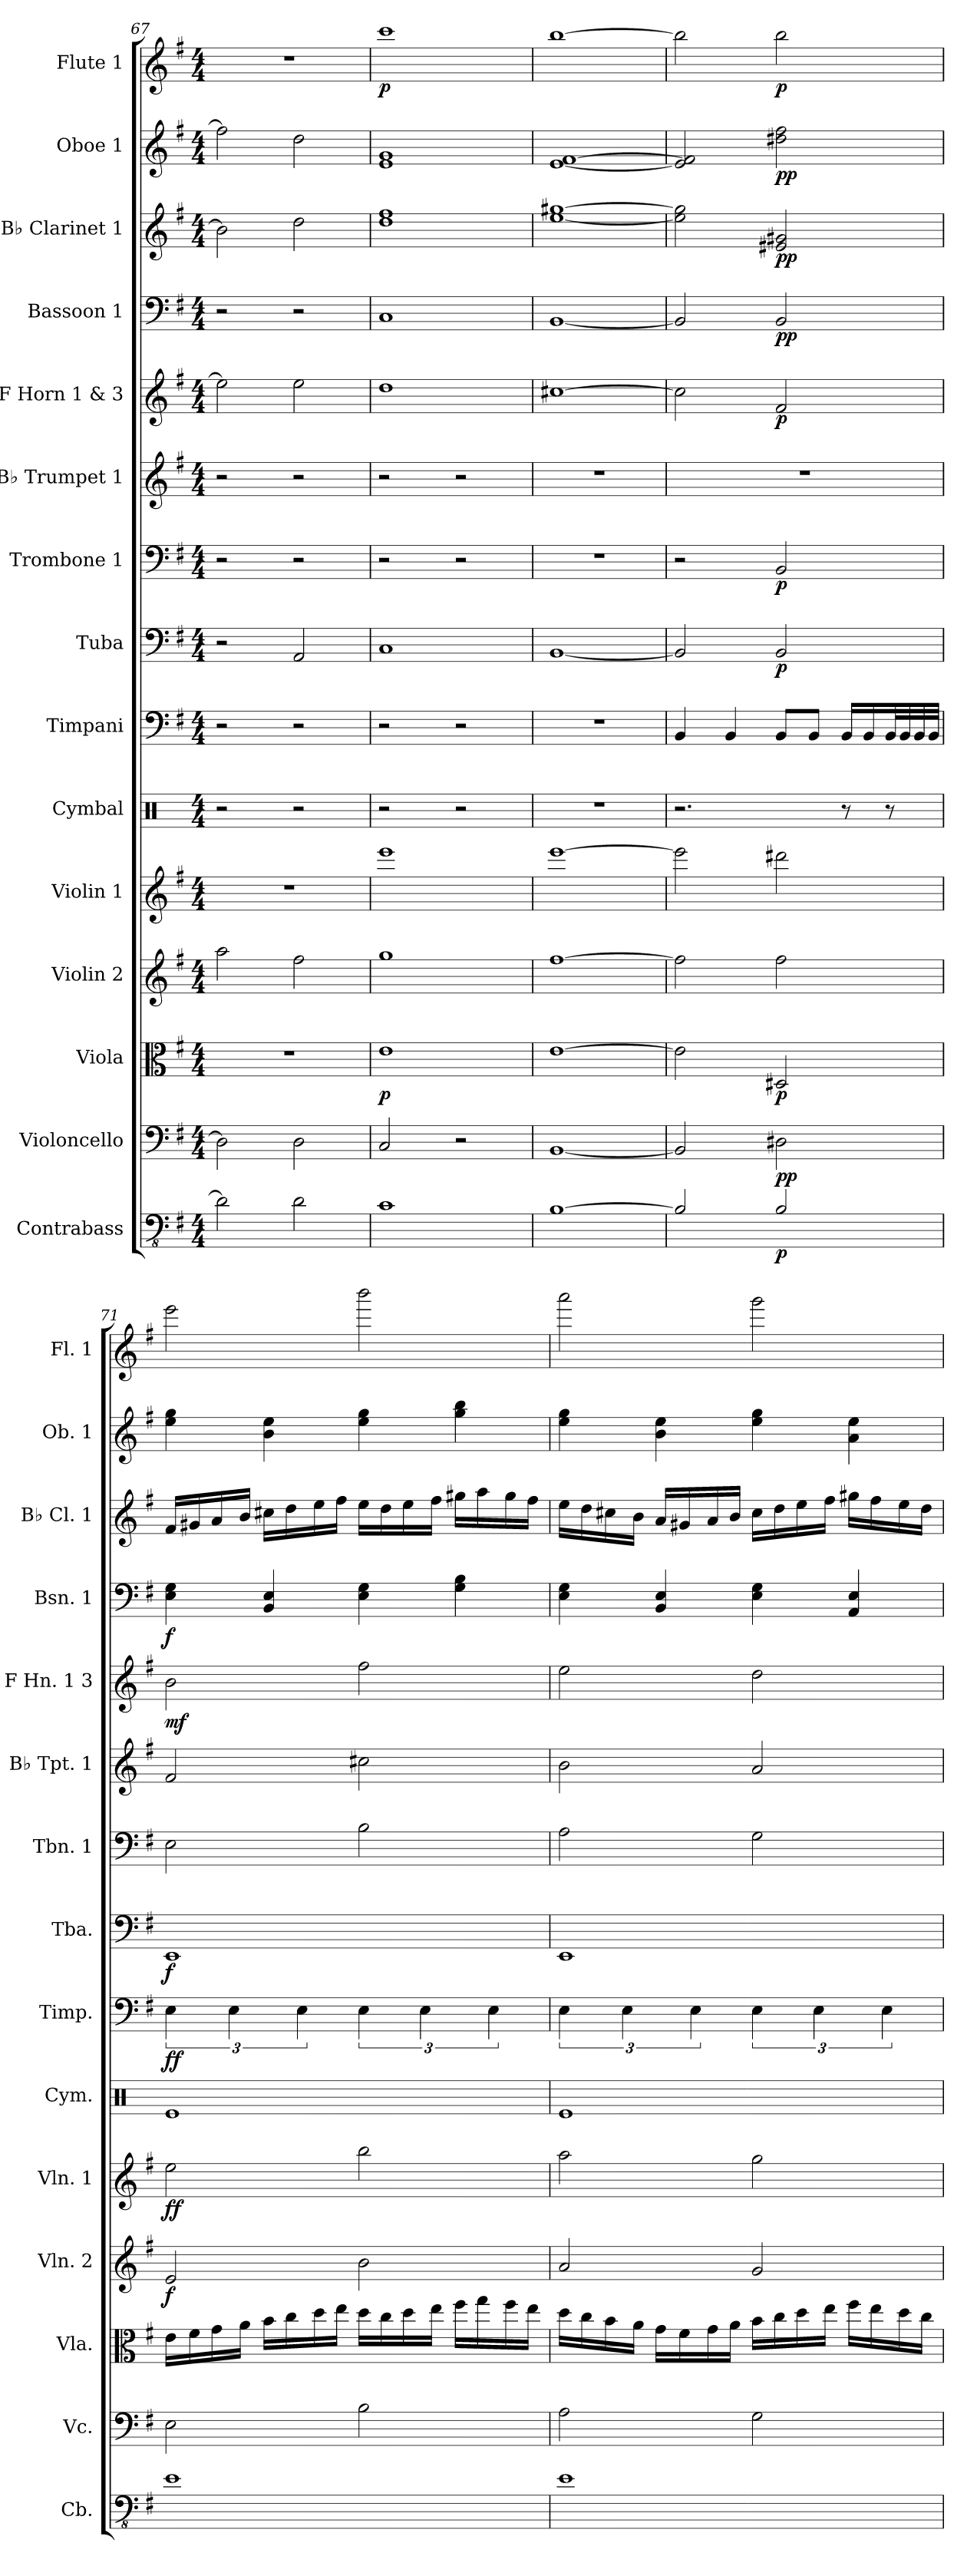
**kern	**dynam	**kern	**dynam	**kern	**dynam	**kern	**dynam	**kern	**dynam	**kern	**kern	**dynam	**kern	**dynam	**kern	**dynam	**kern	**kern	**dynam	**kern	**dynam	**kern	**dynam	**kern	**dynam	**kern	**dynam
*part15	*part15	*part14	*part14	*part13	*part13	*part12	*part12	*part11	*part11	*part10	*part9	*part9	*part8	*part8	*part7	*part7	*part6	*part5	*part5	*part4	*part4	*part3	*part3	*part2	*part2	*part1	*part1
*staff15	*staff15	*staff14	*staff14	*staff13	*staff13	*staff12	*staff12	*staff11	*staff11	*staff10	*staff9	*staff9	*staff8	*staff8	*staff7	*staff7	*staff6	*staff5	*staff5	*staff4	*staff4	*staff3	*staff3	*staff2	*staff2	*staff1	*staff1
*I"Contrabass	*	*I"Violoncello	*	*I"Viola	*	*I"Violin 2	*	*I"Violin 1	*	*I"Cymbal	*I"Timpani	*	*I"Tuba	*	*I"Trombone 1	*	*I"B♭ Trumpet 1	*I"F Horn 1 &amp; 3	*	*I"Bassoon 1	*	*I"B♭ Clarinet 1	*	*I"Oboe 1	*	*I"Flute 1	*
*I'Cb.	*	*I'Vc.	*	*I'Vla.	*	*I'Vln. 2	*	*I'Vln. 1	*	*I'Cym.	*I'Timp.	*	*I'Tba.	*	*I'Tbn. 1	*	*I'B♭ Tpt. 1	*I'F Hn. 1 3	*	*I'Bsn. 1	*	*I'B♭ Cl. 1	*	*I'Ob. 1	*	*I'Fl. 1	*
*clefFv4	*	*clefF4	*	*clefC3	*	*clefG2	*	*clefG2	*	*clefX	*clefF4	*	*clefF4	*	*clefF4	*	*clefG2	*clefG2	*	*clefF4	*	*clefG2	*	*clefG2	*	*clefG2	*
*ITrd7c12	*	*	*	*	*	*	*	*	*	*	*	*	*	*	*	*	*ITrd1c2	*ITrd4c7	*	*	*	*ITrd1c2	*	*	*	*	*
*k[f#]	*	*k[f#]	*	*k[f#]	*	*k[f#]	*	*k[f#]	*	*k[]	*k[f#]	*	*k[f#]	*	*k[f#]	*	*k[b-]	*k[]	*	*k[f#]	*	*k[b-]	*	*k[f#]	*	*k[f#]	*
*M4/4	*	*M4/4	*	*M4/4	*	*M4/4	*	*M4/4	*	*M4/4	*M4/4	*	*M4/4	*	*M4/4	*	*M4/4	*M4/4	*	*M4/4	*	*M4/4	*	*M4/4	*	*M4/4	*
=67	=67	=67	=67	=67	=67	=67	=67	=67	=67	=67	=67	=67	=67	=67	=67	=67	=67	=67	=67	=67	=67	=67	=67	=67	=67	=67	=67
2DD\]	.	2D\]	.	1r	.	2aa\	.	1r	.	2r	2r	.	2r	.	2r	.	2r	2a\]	.	2r	.	2a\]	.	2ff#\]	.	1r	.
2DD\	.	2D\	.	.	.	2ff#\	.	.	.	2r	2r	.	2AA/	.	2r	.	2r	2a\	.	2r	.	2cc\	.	2dd\	.	.	.
=68	=68	=68	=68	=68	=68	=68	=68	=68	=68	=68	=68	=68	=68	=68	=68	=68	=68	=68	=68	=68	=68	=68	=68	=68	=68	=68	=68
!	!	!	!	!	!LO:DY:b	!	!	!	!	!	!	!	!	!	!	!	!	!	!	!	!	!	!	!	!	!	!LO:DY:b
1CC	.	2C/	.	1e	p	1gg	.	1eee	.	2r	2r	.	1C	.	2r	.	2r	1g	.	1C	.	1cc 1ee	.	1e 1g	.	1ccc	p
.	.	2r	.	.	.	.	.	.	.	2r	2r	.	.	.	2r	.	2r	.	.	.	.	.	.	.	.	.	.
=69	=69	=69	=69	=69	=69	=69	=69	=69	=69	=69	=69	=69	=69	=69	=69	=69	=69	=69	=69	=69	=69	=69	=69	=69	=69	=69	=69
[1BBB	.	[1BB	.	[1e	.	[1ff#	.	[1eee	.	1r	1r	.	[1BB	.	1r	.	1r	[1f#X	.	[1BB	.	[1dd [1ff#X	.	[1e [1f#	.	[1bb	.
=70	=70	=70	=70	=70	=70	=70	=70	=70	=70	=70	=70	=70	=70	=70	=70	=70	=70	=70	=70	=70	=70	=70	=70	=70	=70	=70	=70
2BBB/]	.	2BB/]	.	2e\]	.	2ff#\]	.	2eee\]	.	2.r	4BB/	.	2BB/]	.	2r	.	1r	2f#\]	.	2BB/]	.	2dd\] 2ff#\]	.	2e/] 2f#/]	.	2bb\]	.
.	.	.	.	.	.	.	.	.	.	.	4BB/	.	.	.	.	.	.	.	.	.	.	.	.	.	.	.	.
!	!LO:DY:b	!	!LO:DY:b	!	!	!	!	!	!	!	!	!	!	!	!	!	!	!	!	!	!	!	!	!	!	!	!
!	!	!	!LO:DY:n=1:b	!	!LO:DY:b	!	!	!	!	!	!	!	!	!LO:DY:b	!	!LO:DY:b	!	!	!LO:DY:b	!	!LO:DY:b	!	!	!	!	!	!
!	!	!	!	!	!	!	!	!	!	!	!	!	!	!	!	!	!	!	!	!	!LO:DY:n=1:b	!	!LO:DY:b	!	!	!	!
!	!	!	!	!	!	!	!	!	!	!	!	!	!	!	!	!	!	!	!	!	!	!	!LO:DY:n=1:b	!	!LO:DY:b	!	!
!	!	!	!	!	!	!	!	!	!	!	!	!	!	!	!	!	!	!	!	!	!	!	!	!	!LO:DY:n=1:b	!	!LO:DY:b
2BBB/	p	2D#X\	p p	2D#X/	p	2ff#\	.	2ddd#X\	.	.	8BB/L	.	2BB/	p	2BB/	p	.	2B/	p	2BB/	p p	2d#X/ 2f#X/	p p	2dd#X\ 2ff#\	p p	2bb\	p
.	.	.	.	.	.	.	.	.	.	.	8BB/J	.	.	.	.	.	.	.	.	.	.	.	.	.	.	.	.
.	.	.	.	.	.	.	.	.	.	8r	16BB/LL	.	.	.	.	.	.	.	.	.	.	.	.	.	.	.	.
.	.	.	.	.	.	.	.	.	.	.	16BB/	.	.	.	.	.	.	.	.	.	.	.	.	.	.	.	.
.	.	.	.	.	.	.	.	.	.	8r	32BB/L	.	.	.	.	.	.	.	.	.	.	.	.	.	.	.	.
.	.	.	.	.	.	.	.	.	.	.	32BB/	.	.	.	.	.	.	.	.	.	.	.	.	.	.	.	.
.	.	.	.	.	.	.	.	.	.	.	32BB/	.	.	.	.	.	.	.	.	.	.	.	.	.	.	.	.
.	.	.	.	.	.	.	.	.	.	.	32BB/JJJ	.	.	.	.	.	.	.	.	.	.	.	.	.	.	.	.
=71	=71	=71	=71	=71	=71	=71	=71	=71	=71	=71	=71	=71	=71	=71	=71	=71	=71	=71	=71	=71	=71	=71	=71	=71	=71	=71	=71
!	!	!	!	!	!	!	!LO:DY:b	!	!LO:DY:b	!	!	!LO:DY:b	!	!LO:DY:b	!	!	!	!	!LO:DY:b	!	!LO:DY:b	!	!	!	!LO:DY:b	!	!
1EE	.	2E\	.	16e\LL	.	2e/	f	2ee\	ff	1Re	6E\	ff	1EE	f	2E\	.	2e/	2e\	mf	4E\ 4G\	f	16e/LL	.	4ee\ 4gg\	other-dynamics	2eee\	.
.	.	.	.	16f#\	.	.	.	.	.	.	.	.	.	.	.	.	.	.	.	.	.	16f#X/	.	.	.	.	.
.	.	.	.	16g\	.	.	.	.	.	.	.	.	.	.	.	.	.	.	.	.	.	16g/	.	.	.	.	.
.	.	.	.	.	.	.	.	.	.	.	6E\	.	.	.	.	.	.	.	.	.	.	.	.	.	.	.	.
.	.	.	.	16a\JJ	.	.	.	.	.	.	.	.	.	.	.	.	.	.	.	.	.	16a/JJ	.	.	.	.	.
.	.	.	.	16b\LL	.	.	.	.	.	.	.	.	.	.	.	.	.	.	.	4BB/ 4E/	.	16bn\LL	.	4b\ 4ee\	.	.	.
.	.	.	.	16cc\	.	.	.	.	.	.	.	.	.	.	.	.	.	.	.	.	.	16cc\	.	.	.	.	.
.	.	.	.	.	.	.	.	.	.	.	6E\	.	.	.	.	.	.	.	.	.	.	.	.	.	.	.	.
.	.	.	.	16dd\	.	.	.	.	.	.	.	.	.	.	.	.	.	.	.	.	.	16dd\	.	.	.	.	.
.	.	.	.	16ee\JJ	.	.	.	.	.	.	.	.	.	.	.	.	.	.	.	.	.	16ee\JJ	.	.	.	.	.
.	.	2B\	.	16dd\LL	.	2b\	.	2bb\	.	.	6E\	.	.	.	2B\	.	2bn\	2b\	.	4E\ 4G\	.	16dd\LL	.	4ee\ 4gg\	.	2bbb\	.
.	.	.	.	16cc\	.	.	.	.	.	.	.	.	.	.	.	.	.	.	.	.	.	16cc\	.	.	.	.	.
.	.	.	.	16dd\	.	.	.	.	.	.	.	.	.	.	.	.	.	.	.	.	.	16dd\	.	.	.	.	.
.	.	.	.	.	.	.	.	.	.	.	6E\	.	.	.	.	.	.	.	.	.	.	.	.	.	.	.	.
.	.	.	.	16ee\JJ	.	.	.	.	.	.	.	.	.	.	.	.	.	.	.	.	.	16ee\JJ	.	.	.	.	.
.	.	.	.	16ff#\LL	.	.	.	.	.	.	.	.	.	.	.	.	.	.	.	4G\ 4B\	.	16ff#X\LL	.	4gg\ 4bb\	.	.	.
.	.	.	.	16gg\	.	.	.	.	.	.	.	.	.	.	.	.	.	.	.	.	.	16gg\	.	.	.	.	.
.	.	.	.	.	.	.	.	.	.	.	6E\	.	.	.	.	.	.	.	.	.	.	.	.	.	.	.	.
.	.	.	.	16ff#\	.	.	.	.	.	.	.	.	.	.	.	.	.	.	.	.	.	16ff#\	.	.	.	.	.
.	.	.	.	16ee\JJ	.	.	.	.	.	.	.	.	.	.	.	.	.	.	.	.	.	16ee\JJ	.	.	.	.	.
!!LO:PB:g=z
=72	=72	=72	=72	=72	=72	=72	=72	=72	=72	=72	=72	=72	=72	=72	=72	=72	=72	=72	=72	=72	=72	=72	=72	=72	=72	=72	=72
1EE	.	2A\	.	16dd\LL	.	2a/	.	2aa\	.	1Re	6E\	.	1EE	.	2A\	.	2a\	2a\	.	4E\ 4G\	.	16dd\LL	.	4ee\ 4gg\	.	2aaa\	.
.	.	.	.	16cc\	.	.	.	.	.	.	.	.	.	.	.	.	.	.	.	.	.	16cc\	.	.	.	.	.
.	.	.	.	16b\	.	.	.	.	.	.	.	.	.	.	.	.	.	.	.	.	.	16bn\	.	.	.	.	.
.	.	.	.	.	.	.	.	.	.	.	6E\	.	.	.	.	.	.	.	.	.	.	.	.	.	.	.	.
.	.	.	.	16a\JJ	.	.	.	.	.	.	.	.	.	.	.	.	.	.	.	.	.	16a\JJ	.	.	.	.	.
.	.	.	.	16g\LL	.	.	.	.	.	.	.	.	.	.	.	.	.	.	.	4BB/ 4E/	.	16g/LL	.	4b\ 4ee\	.	.	.
.	.	.	.	16f#\	.	.	.	.	.	.	.	.	.	.	.	.	.	.	.	.	.	16f#X/	.	.	.	.	.
.	.	.	.	.	.	.	.	.	.	.	6E\	.	.	.	.	.	.	.	.	.	.	.	.	.	.	.	.
.	.	.	.	16g\	.	.	.	.	.	.	.	.	.	.	.	.	.	.	.	.	.	16g/	.	.	.	.	.
.	.	.	.	16a\JJ	.	.	.	.	.	.	.	.	.	.	.	.	.	.	.	.	.	16a/JJ	.	.	.	.	.
.	.	2G\	.	16b\LL	.	2g/	.	2gg\	.	.	6E\	.	.	.	2G\	.	2g/	2g\	.	4E\ 4G\	.	16b\LL	.	4ee\ 4gg\	.	2ggg\	.
.	.	.	.	16cc\	.	.	.	.	.	.	.	.	.	.	.	.	.	.	.	.	.	16cc\	.	.	.	.	.
.	.	.	.	16dd\	.	.	.	.	.	.	.	.	.	.	.	.	.	.	.	.	.	16dd\	.	.	.	.	.
.	.	.	.	.	.	.	.	.	.	.	6E\	.	.	.	.	.	.	.	.	.	.	.	.	.	.	.	.
.	.	.	.	16ee\JJ	.	.	.	.	.	.	.	.	.	.	.	.	.	.	.	.	.	16ee\JJ	.	.	.	.	.
.	.	.	.	16ff#\LL	.	.	.	.	.	.	.	.	.	.	.	.	.	.	.	4AA/ 4E/	.	16ff#X\LL	.	4a\ 4ee\	.	.	.
.	.	.	.	16ee\	.	.	.	.	.	.	.	.	.	.	.	.	.	.	.	.	.	16ee\	.	.	.	.	.
.	.	.	.	.	.	.	.	.	.	.	6E\	.	.	.	.	.	.	.	.	.	.	.	.	.	.	.	.
.	.	.	.	16dd\	.	.	.	.	.	.	.	.	.	.	.	.	.	.	.	.	.	16dd\	.	.	.	.	.
.	.	.	.	16cc\JJ	.	.	.	.	.	.	.	.	.	.	.	.	.	.	.	.	.	16cc\JJ	.	.	.	.	.
=	=	=	=	=	=	=	=	=	=	=	=	=	=	=	=	=	=	=	=	=	=	=	=	=	=	=	=
*-	*-	*-	*-	*-	*-	*-	*-	*-	*-	*-	*-	*-	*-	*-	*-	*-	*-	*-	*-	*-	*-	*-	*-	*-	*-	*-	*-
